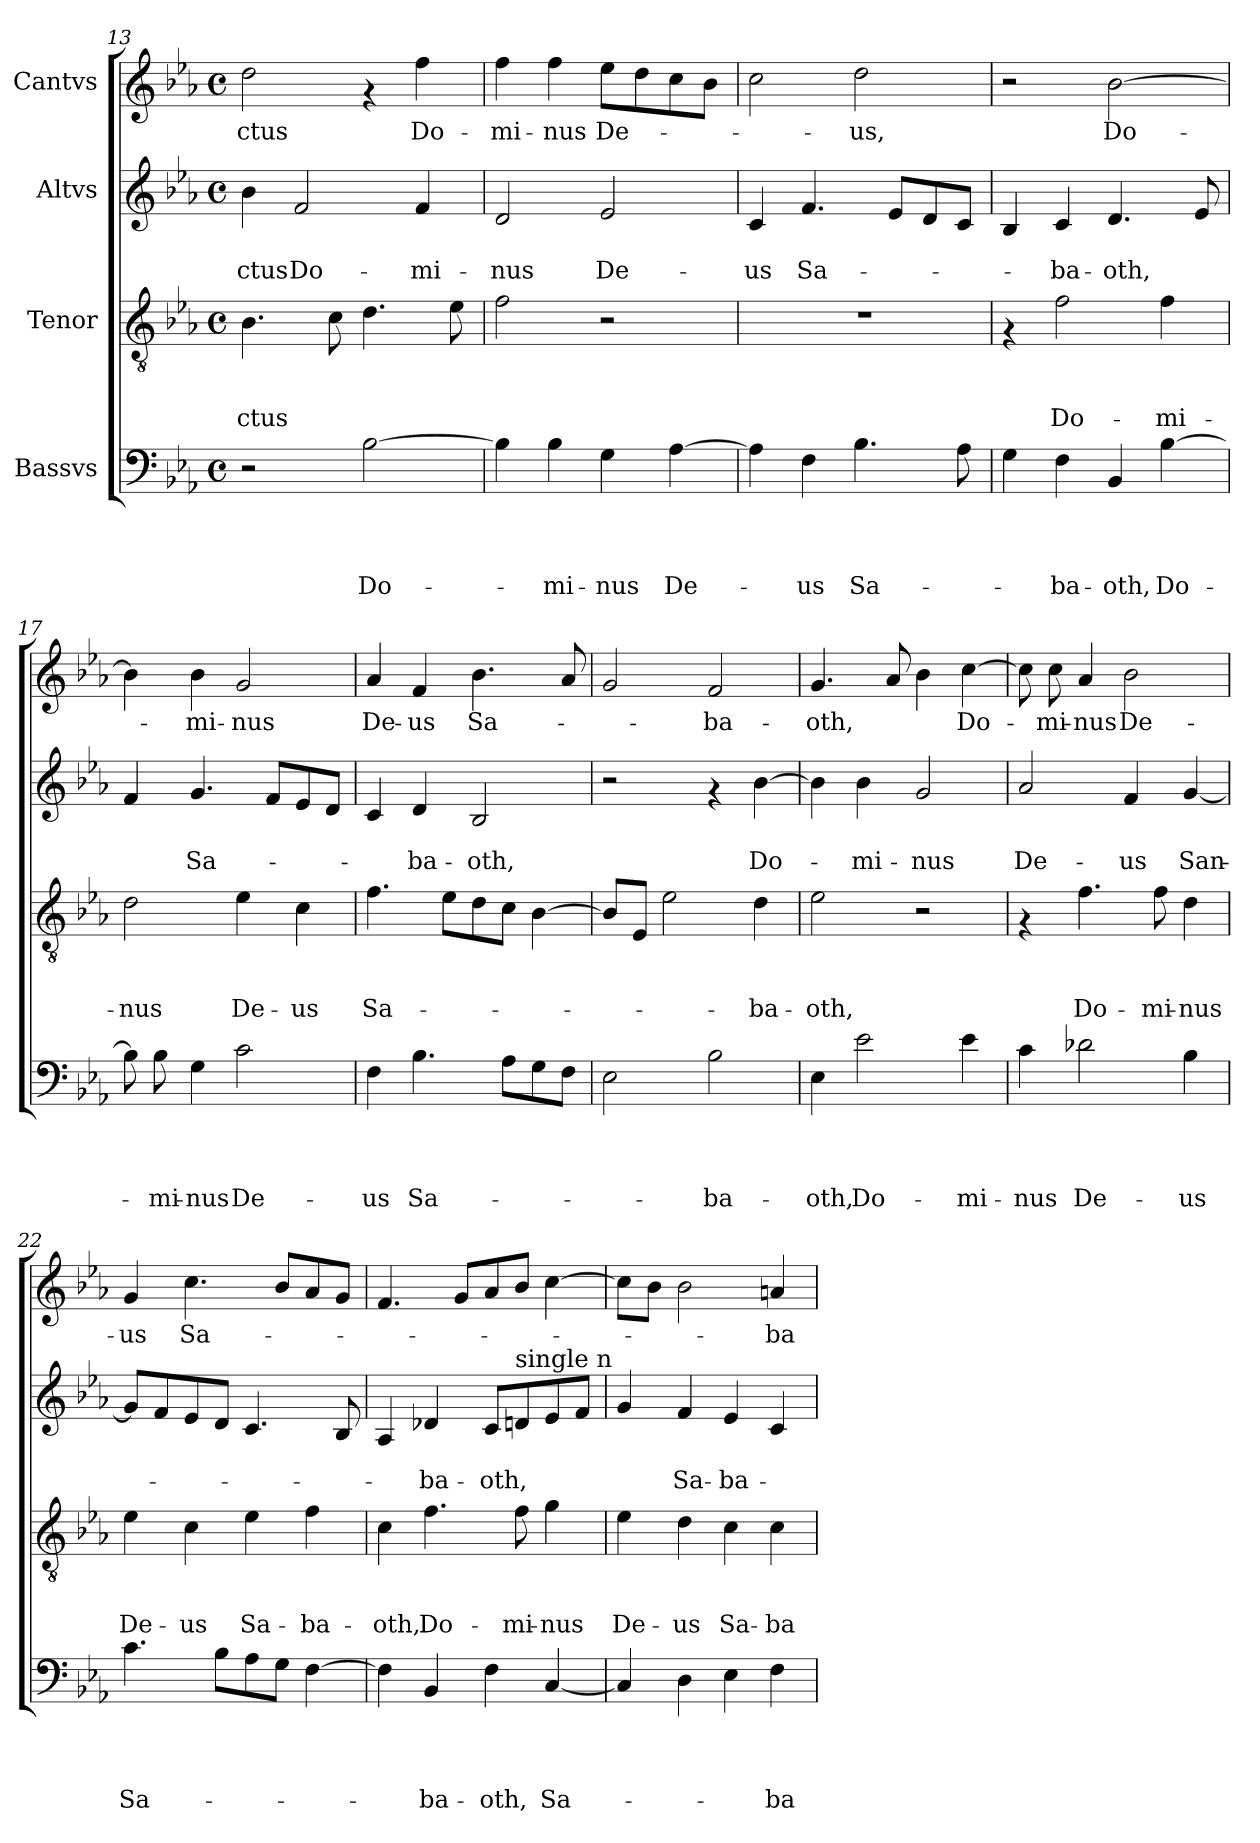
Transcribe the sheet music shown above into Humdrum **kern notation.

**kern	**text	**text	**text	**text	**kern	**text	**text	**text	**kern	**text	**text	**kern	**text
*part4	*part4	*part4	*part4	*part4	*part3	*part3	*part3	*part3	*part2	*part2	*part2	*part1	*part1
*staff4	*staff4	*staff4	*staff4	*staff4	*staff3	*staff3	*staff3	*staff3	*staff2	*staff2	*staff2	*staff1	*staff1
*I"Bassvs	*	*	*	*	*I"Tenor	*	*	*	*I"Altvs	*	*	*I"Cantvs	*
*clefF4	*	*	*	*	*clefGv2	*	*	*	*clefG2	*	*	*clefG2	*
*k[b-e-a-]	*	*	*	*	*k[b-e-a-]	*	*	*	*k[b-e-a-]	*	*	*k[b-e-a-]	*
*E-:	*	*	*	*	*E-:	*	*	*	*E-:	*	*	*E-:	*
*M4/4	*	*	*	*	*M4/4	*	*	*	*M4/4	*	*	*M4/4	*
*met(c)	*	*	*	*	*met(c)	*	*	*	*met(c)	*	*	*met(c)	*
=13	=13	=13	=13	=13	=13	=13	=13	=13	=13	=13	=13	=13	=13
!	!	!	!	!	!	!	!	!LO:LY:b	!	!	!LO:LY:b	!	!LO:LY:b
2r	.	.	.	.	4.B-\	.	.	-ctus	4b-\	.	-ctus	2dd\	-ctus
!	!	!	!	!	!	!	!	!	!	!	!LO:LY:b	!	!
.	.	.	.	.	.	.	.	.	2f/	.	Do-	.	.
.	.	.	.	.	8c\	.	.	.	.	.	.	.	.
!	!	!	!	!LO:LY:b	!	!	!	!	!	!	!	!	!
[<2B-\	.	.	.	Do-	4.d\	.	.	.	.	.	.	4rf	.
!	!	!	!	!	!	!	!	!	!	!	!LO:LY:b	!	!LO:LY:b
.	.	.	.	.	.	.	.	.	4f/	.	-mi-	4ff\	Do-
.	.	.	.	.	8e-\	.	.	.	.	.	.	.	.
!!LO:PB:g=z
=14	=14	=14	=14	=14	=14	=14	=14	=14	=14	=14	=14	=14	=14
!	!	!	!	!	!	!	!	!	!	!	!LO:LY:b	!	!LO:LY:b
4B-\]	.	.	.	.	2f\	.	.	.	2d/	.	-nus	4ff\	-mi-
!	!	!	!	!LO:LY:b	!	!	!	!	!	!	!	!	!LO:LY:b
4B-\	.	.	.	-mi-	.	.	.	.	.	.	.	4ff\	-nus
!	!	!	!	!LO:LY:b	!	!	!	!	!	!	!LO:LY:b	!	!LO:LY:b
4G\	.	.	.	-nus	2r	.	.	.	2e-/	.	De-	8ee-\L	De-
.	.	.	.	.	.	.	.	.	.	.	.	8dd\	.
!	!	!	!	!LO:LY:b	!	!	!	!	!	!	!	!	!
[>4A-\	.	.	.	De-	.	.	.	.	.	.	.	8cc\	.
.	.	.	.	.	.	.	.	.	.	.	.	8b-\J	.
=15	=15	=15	=15	=15	=15	=15	=15	=15	=15	=15	=15	=15	=15
!	!	!	!	!	!	!	!	!	!	!	!LO:LY:b	!	!
4A-\]	.	.	.	.	1r	.	.	.	4c/	.	-us	2cc\	.
!	!	!	!	!LO:LY:b	!	!	!	!	!	!	!LO:LY:b	!	!
4F\	.	.	.	-us	.	.	.	.	4.f/	.	Sa-	.	.
!	!	!	!	!LO:LY:b	!	!	!	!	!	!	!	!	!LO:LY:b
4.B-\	.	.	.	Sa-	.	.	.	.	.	.	.	2dd\	-us,
.	.	.	.	.	.	.	.	.	8e-/L	.	.	.	.
.	.	.	.	.	.	.	.	.	8d/	.	.	.	.
8A-\	.	.	.	.	.	.	.	.	8c/J	.	.	.	.
=16	=16	=16	=16	=16	=16	=16	=16	=16	=16	=16	=16	=16	=16
4G\	.	.	.	.	4rF	.	.	.	4B-/	.	.	2r	.
!	!	!	!	!LO:LY:b	!	!	!	!LO:LY:b	!	!	!LO:LY:b	!	!
4F\	.	.	.	-ba-	2f\	.	.	Do-	4c/	.	-ba-	.	.
!	!	!	!	!LO:LY:b	!	!	!	!	!	!	!LO:LY:b	!	!LO:LY:b
4BB-/	.	.	.	-oth,	.	.	.	.	4.d/	.	-oth,	[>2b-\	Do-
!	!	!	!	!LO:LY:b	!	!	!	!LO:LY:b	!	!	!	!	!
[>4B-\	.	.	.	Do-	4f\	.	.	-mi-	.	.	.	.	.
.	.	.	.	.	.	.	.	.	8e-/	.	.	.	.
=17	=17	=17	=17	=17	=17	=17	=17	=17	=17	=17	=17	=17	=17
!	!	!	!	!	!	!	!	!LO:LY:b	!	!	!	!	!
8B-\]	.	.	.	.	2d\	.	.	-nus	4f/	.	.	4b-\]	.
!	!	!	!	!LO:LY:b	!	!	!	!	!	!	!	!	!
8B-\	.	.	.	-mi-	.	.	.	.	.	.	.	.	.
!	!	!	!	!LO:LY:b	!	!	!	!	!	!	!LO:LY:b	!	!LO:LY:b
4G\	.	.	.	-nus	.	.	.	.	4.g/	.	Sa-	4b-\	-mi-
!	!	!	!	!LO:LY:b	!	!	!	!LO:LY:b	!	!	!	!	!LO:LY:b
2c\	.	.	.	De-	4e-\	.	.	De-	.	.	.	2g/	-nus
.	.	.	.	.	.	.	.	.	8f/L	.	.	.	.
!	!	!	!	!	!	!	!	!LO:LY:b	!	!	!	!	!
.	.	.	.	.	4c\	.	.	-us	8e-/	.	.	.	.
.	.	.	.	.	.	.	.	.	8d/J	.	.	.	.
=18	=18	=18	=18	=18	=18	=18	=18	=18	=18	=18	=18	=18	=18
!	!	!	!	!LO:LY:b	!	!	!	!LO:LY:b	!	!	!	!	!LO:LY:b
4F\	.	.	.	-us	4.f\	.	.	Sa-	4c/	.	.	4a-/	De-
!	!	!	!	!LO:LY:b	!	!	!	!	!	!	!LO:LY:b	!	!LO:LY:b
4.B-\	.	.	.	Sa-	.	.	.	.	4d/	.	-ba-	4f/	-us
.	.	.	.	.	8e-\L	.	.	.	.	.	.	.	.
!	!	!	!	!	!	!	!	!	!	!	!LO:LY:b	!	!LO:LY:b
.	.	.	.	.	8d\	.	.	.	2B-/	.	-oth,	4.b-\	Sa-
8A-\L	.	.	.	.	8c\J	.	.	.	.	.	.	.	.
8G\	.	.	.	.	[>4B-\	.	.	.	.	.	.	.	.
8F\J	.	.	.	.	.	.	.	.	.	.	.	8a-/	.
=19	=19	=19	=19	=19	=19	=19	=19	=19	=19	=19	=19	=19	=19
2E-\	.	.	.	.	8B-/L]	.	.	.	2r	.	.	2g/	.
.	.	.	.	.	8E-/J	.	.	.	.	.	.	.	.
.	.	.	.	.	2e-\	.	.	.	.	.	.	.	.
!	!	!	!	!LO:LY:b	!	!	!	!	!	!	!	!	!LO:LY:b
2B-\	.	.	.	-ba-	.	.	.	.	4rf	.	.	2f/	-ba-
!	!	!	!	!	!	!	!	!LO:LY:b	!	!	!LO:LY:b	!	!
.	.	.	.	.	4d\	.	.	-ba-	[>4b-\	.	Do-	.	.
!!LO:PB:g=z
=20	=20	=20	=20	=20	=20	=20	=20	=20	=20	=20	=20	=20	=20
!	!	!	!	!LO:LY:b	!	!	!	!LO:LY:b	!	!	!	!	!LO:LY:b
4E-\	.	.	.	-oth,	2e-\	.	.	-oth,	4b-\]	.	.	4.g/	-oth,
!	!	!	!	!LO:LY:b	!	!	!	!	!	!	!LO:LY:b	!	!
2e-\	.	.	.	Do-	.	.	.	.	4b-\	.	-mi-	.	.
.	.	.	.	.	.	.	.	.	.	.	.	8a-/	.
!	!	!	!	!	!	!	!	!	!	!	!LO:LY:b	!	!
.	.	.	.	.	2r	.	.	.	2g/	.	-nus	4b-\	.
!	!	!	!	!LO:LY:b	!	!	!	!	!	!	!	!	!LO:LY:b
4e-\	.	.	.	-mi-	.	.	.	.	.	.	.	[>4cc\	Do-
=21	=21	=21	=21	=21	=21	=21	=21	=21	=21	=21	=21	=21	=21
!	!	!	!	!LO:LY:b	!	!	!	!	!	!	!LO:LY:b	!	!
4c\	.	.	.	-nus	4rF	.	.	.	2a-/	.	De-	8cc\]	.
!	!	!	!	!	!	!	!	!	!	!	!	!	!LO:LY:b
.	.	.	.	.	.	.	.	.	.	.	.	8cc\	-mi-
!	!	!	!	!LO:LY:b	!	!	!	!LO:LY:b	!	!	!	!	!LO:LY:b
2d-X\	.	.	.	De-	4.f\	.	.	Do-	.	.	.	4a-/	-nus
!	!	!	!	!	!	!	!	!	!	!	!LO:LY:b	!	!LO:LY:b
.	.	.	.	.	.	.	.	.	4f/	.	-us	2b-\	De-
!	!	!	!	!	!	!	!	!LO:LY:b	!	!	!	!	!
.	.	.	.	.	8f\	.	.	-mi-	.	.	.	.	.
!	!	!	!	!LO:LY:b	!	!	!	!LO:LY:b	!	!	!LO:LY:b	!	!
4B-\	.	.	.	-us	4d\	.	.	-nus	[<4g/	.	San-	.	.
=22	=22	=22	=22	=22	=22	=22	=22	=22	=22	=22	=22	=22	=22
!	!	!	!	!LO:LY:b	!	!	!	!LO:LY:b	!	!	!	!	!LO:LY:b
4.c\	.	.	.	Sa-	4e-\	.	.	De-	8g/L]	.	.	4g/	-us
.	.	.	.	.	.	.	.	.	8f/	.	.	.	.
!	!	!	!	!	!	!	!	!LO:LY:b	!	!	!	!	!LO:LY:b
.	.	.	.	.	4c\	.	.	-us	8e-/	.	.	4.cc\	Sa-
8B-\L	.	.	.	.	.	.	.	.	8d/J	.	.	.	.
!	!	!	!	!	!	!	!	!LO:LY:b	!	!	!	!	!
8A-\	.	.	.	.	4e-\	.	.	Sa-	4.c/	.	.	.	.
8G\J	.	.	.	.	.	.	.	.	.	.	.	8b-/L	.
!	!	!	!	!	!	!	!	!LO:LY:b	!	!	!	!	!
[>4F\	.	.	.	.	4f\	.	.	-ba-	.	.	.	8a-/	.
.	.	.	.	.	.	.	.	.	8B-/	.	.	8g/J	.
=23	=23	=23	=23	=23	=23	=23	=23	=23	=23	=23	=23	=23	=23
!	!	!	!	!	!	!	!	!LO:LY:b	!	!	!	!	!
4F\]	.	.	.	.	4c\	.	.	-oth,	4A-/	.	.	4.f/	.
!	!	!	!	!LO:LY:b	!	!	!	!LO:LY:b	!	!	!LO:LY:b	!	!
4BB-/	.	.	.	-ba-	4.f\	.	.	Do-	4d-X/	.	-ba-	.	.
.	.	.	.	.	.	.	.	.	.	.	.	8g/L	.
!	!	!	!	!LO:LY:b	!	!	!	!	!	!	!LO:LY:b	!	!
4F\	.	.	.	-oth,	.	.	.	.	8c/L	.	-oth,	8a-/	.
!	!	!	!	!	!	!	!	!	!LO:TX:a:t=single n	!	!	!	!
!	!	!	!	!	!	!	!	!LO:LY:b	!	!	!	!	!
.	.	.	.	.	8f\	.	.	-mi-	8d/	.	.	8b-/J	.
!	!	!	!	!LO:LY:b	!	!	!	!LO:LY:b	!	!	!	!	!
[<4C/	.	.	.	Sa-	4g\	.	.	-nus	8e-/	.	.	[>4cc\	.
.	.	.	.	.	.	.	.	.	8f/J	.	.	.	.
=24	=24	=24	=24	=24	=24	=24	=24	=24	=24	=24	=24	=24	=24
!	!	!	!	!	!	!	!	!LO:LY:b	!	!	!	!	!
4C/]	.	.	.	.	4e-\	.	.	De-	4g/	.	.	8cc\L]	.
.	.	.	.	.	.	.	.	.	.	.	.	8b-\J	.
!	!	!	!	!	!	!	!	!LO:LY:b	!	!	!LO:LY:b	!	!
4D\	.	.	.	.	4d\	.	.	-us	4f/	.	Sa-	2b-\	.
!	!	!	!	!	!	!	!	!LO:LY:b	!	!	!LO:LY:b	!	!
4E-\	.	.	.	.	4c\	.	.	Sa-	4e-/	.	-ba-	.	.
!	!	!	!	!LO:LY:b	!	!	!	!LO:LY:b	!	!	!	!	!LO:LY:b
4F\	.	.	.	-ba-	4c\	.	.	-ba-	4c/	.	.	4an/	-ba-
=	=	=	=	=	=	=	=	=	=	=	=	=	=
*-	*-	*-	*-	*-	*-	*-	*-	*-	*-	*-	*-	*-	*-
